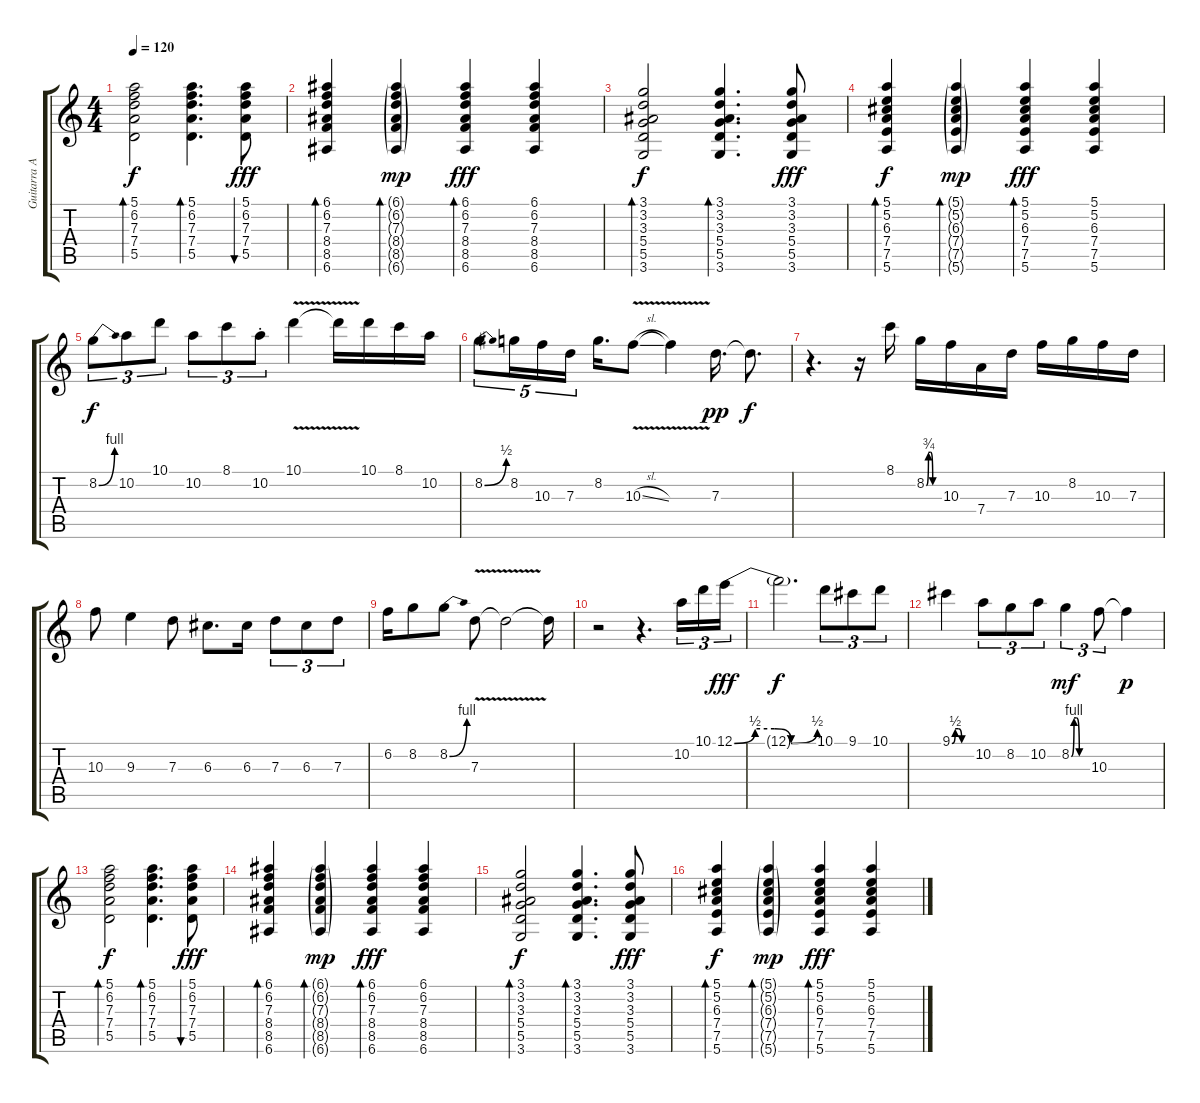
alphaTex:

\track ("Guitarra Acustica" "Guitarra A") {instrument acousticguitarsteel}
\staff {score tabs}
\tuning (E4 B3 G3 D3 A2 E2) {hide}
\ts (4 4)
\tempo 120
\clef g2
\ks c
(5.1 6.2 7.3 7.4 5.5).2{bd 60 dy f} (5.1 6.2 7.3 7.4 5.5).4{d bd 60} (5.1 6.2 7.3 7.4 5.5).8{bu 60 dy fff} |
(6.1 6.2 7.3 8.4 8.5 6.6).4{bd 60} (6.1{g} 6.2{g} 7.3{g} 8.4{g} 8.5{g} 6.6{g}).4{bd 60 dy mp} (6.1 6.2 7.3 8.4 8.5 6.6).4{bd 60 dy fff} (6.1 6.2 7.3 8.4 8.5 6.6).4 |
(3.1 3.2 3.3 5.4 5.5 3.6).2{bd 60 dy f} (3.1 3.2 3.3 5.4 5.5 3.6).4{d bd 60} (3.1 3.2 3.3 5.4 5.5 3.6).8{dy fff} |
(5.1 5.2 6.3 7.4 7.5 5.6).4{bd 60 dy f} (5.1{g} 5.2{g} 6.3{g} 7.4{g} 7.5{g} 5.6{g}).4{bd 60 dy mp} (5.1 5.2 6.3 7.4 7.5 5.6).4{bd 60 dy fff} (5.1 5.2 6.3 7.4 7.5 5.6).4 |
8.2{be (bend 0 0 60 4)}.8{tu (3 2) dy f volume 16 instrument overdrivenguitar} 10.2.8{tu (3 2)} 10.1.8{tu (3 2)} 10.2.8{tu (3 2)} 8.1.8{tu (3 2)} 10.2{st}.8{tu (3 2)} 10.1{v}.4 10.1{t}.16 10.1.16 8.1.16 10.2.16 |
8.2{be (bend 0 0 60 2)}.8{tu (5 4)} 8.2.16{tu (5 4)} 10.3.16{tu (5 4)} 7.3.16{tu (5 4)} 8.2.16{d} 10.3{v sl}.8 10.3{t}.4 7.3.16{d dy pp} 7.3{t}.8{d dy f} |
r.4{d} r.16 8.1.16 8.2{be (custom 0 0 10 3 20 3 30 0 60 0)}.16 10.3.16 7.4.16 7.3.16 10.3.16 8.2.16 10.3.16 7.3.16 |
10.3.8 9.3.4 7.3.8 6.3.8{d} 6.3.16 7.3.8{tu (3 2)} 6.3.8{tu (3 2)} 7.3.8{tu (3 2)} |
6.2.16 8.2.8 8.2{be (bend 0 0 60 4)}.8 7.3{v}.8 7.3{t}.2 7.3{t}.16 |
r.2 r.4{d} 10.2.16{tu (3 2)} 10.1.16{tu (3 2)} 12.1{be (custom 0 0 15 2 29 2 41 0 60 2)}.16{tu (3 2) dy fff} |
12.1{t}.2{d dy f} 10.1.8{tu (3 2)} 9.1.8{tu (3 2)} 10.1.8{tu (3 2)} |
9.1{be (custom 0 0 10 2 20 2 30 0 60 0)}.4 10.2.8{tu (3 2)} 8.2.8{tu (3 2)} 10.2.8{tu (3 2)} 8.2{be (custom 0 0 10 4 20 4 30 0 60 0)}.4{tu (3 2) dy mf} 10.3.8{tu (3 2)} 10.3{t}.4{dy p} |
(5.1 6.2 7.3 7.4 5.5).2{bd 60 dy f instrument acousticguitarsteel} (5.1 6.2 7.3 7.4 5.5).4{d bd 60} (5.1 6.2 7.3 7.4 5.5).8{bu 60 dy fff} |
(6.1 6.2 7.3 8.4 8.5 6.6).4{bd 60} (6.1{g} 6.2{g} 7.3{g} 8.4{g} 8.5{g} 6.6{g}).4{bd 60 dy mp} (6.1 6.2 7.3 8.4 8.5 6.6).4{bd 60 dy fff} (6.1 6.2 7.3 8.4 8.5 6.6).4 |
(3.1 3.2 3.3 5.4 5.5 3.6).2{bd 60 dy f} (3.1 3.2 3.3 5.4 5.5 3.6).4{d bd 60} (3.1 3.2 3.3 5.4 5.5 3.6).8{dy fff} |
(5.1 5.2 6.3 7.4 7.5 5.6).4{bd 60 dy f} (5.1{g} 5.2{g} 6.3{g} 7.4{g} 7.5{g} 5.6{g}).4{bd 60 dy mp} (5.1 5.2 6.3 7.4 7.5 5.6).4{bd 60 dy fff} (5.1 5.2 6.3 7.4 7.5 5.6).4
